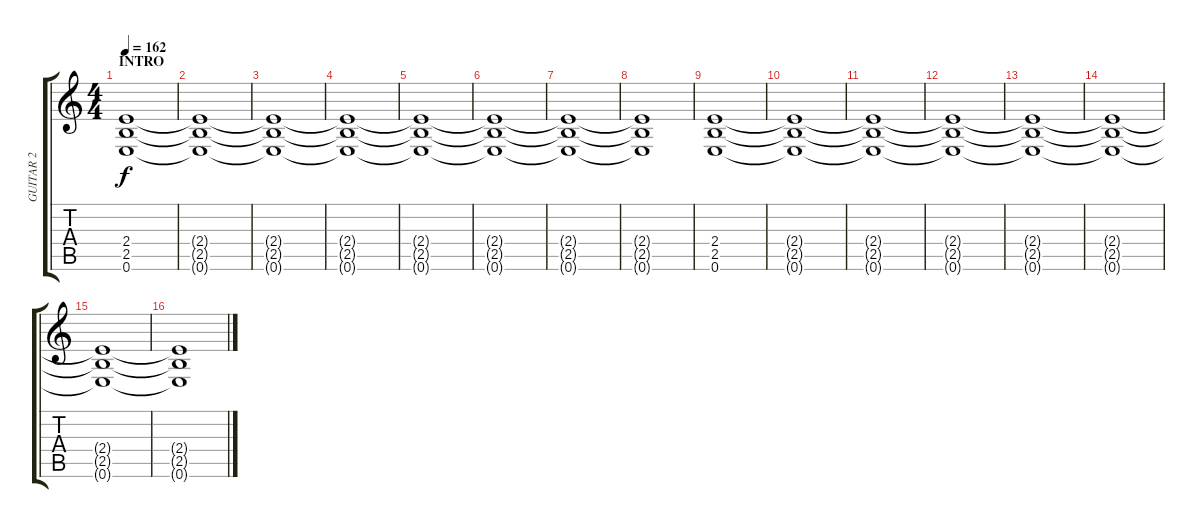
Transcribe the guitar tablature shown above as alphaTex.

\track ("GUITAR 2" "GUITAR 2") {instrument distortionguitar}
\staff {score tabs}
\tuning (E4 B3 G3 D3 A2 E2) {hide}
\ts (4 4)
\section ("" "INTRO")
\tempo 162
\clef g2
\ks c
(2.4 2.5 0.6).1{dy f instrument distortionguitar} |
(2.4{t} 2.5{t} 0.6{t}).1 |
(2.4{t} 2.5{t} 0.6{t}).1{volume 12} |
(2.4{t} 2.5{t} 0.6{t}).1{volume 8} |
(2.4{t} 2.5{t} 0.6{t}).1{volume 7} |
(2.4{t} 2.5{t} 0.6{t}).1{volume 6} |
(2.4{t} 2.5{t} 0.6{t}).1{volume 5} |
(2.4{t} 2.5{t} 0.6{t}).1{volume 4} |
(2.4 2.5 0.6).1{volume 14} |
(2.4{t} 2.5{t} 0.6{t}).1 |
(2.4{t} 2.5{t} 0.6{t}).1{volume 12} |
(2.4{t} 2.5{t} 0.6{t}).1{volume 8} |
(2.4{t} 2.5{t} 0.6{t}).1{volume 7} |
(2.4{t} 2.5{t} 0.6{t}).1{volume 6} |
(2.4{t} 2.5{t} 0.6{t}).1{volume 5} |
(2.4{t} 2.5{t} 0.6{t}).1{volume 4}
